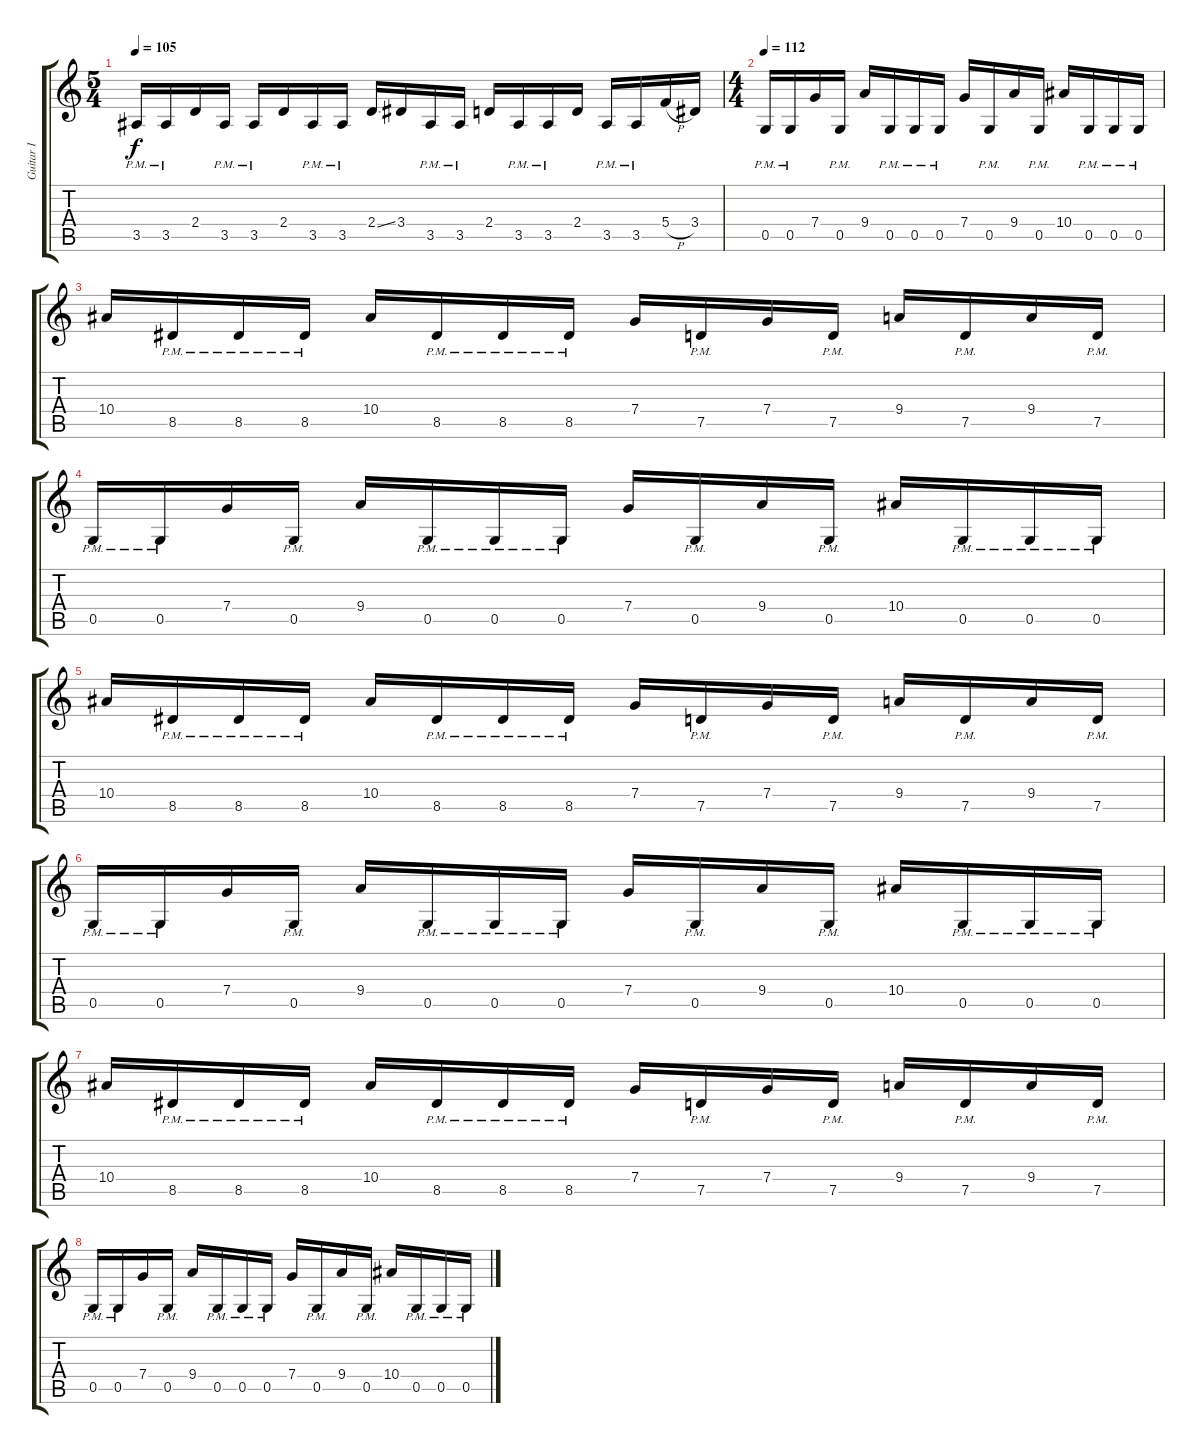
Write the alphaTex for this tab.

\track ("Guitar I" "Guitar I") {instrument distortionguitar}
\staff {score tabs}
\tuning (D4 A3 F3 C3 G2 D2) {hide}
\ts (5 4)
\tempo 105
\clef g2
\ks c
3.5{pm}.16{dy f} 3.5{pm}.16 2.4.16 3.5{pm}.16 3.5{pm}.16 2.4.16 3.5{pm}.16 3.5{pm}.16 2.4{ss}.16 3.4.16 3.5{pm}.16 3.5{pm}.16 2.4.16 3.5{pm}.16 3.5{pm}.16 2.4.16 3.5{pm}.16 3.5{pm}.16 5.4{h}.16 3.4.16 |
\ts (4 4)
\tempo 112
0.5{pm}.16 0.5{pm}.16 7.4.16 0.5{pm}.16 9.4.16 0.5{pm}.16 0.5{pm}.16 0.5{pm}.16 7.4.16 0.5{pm}.16 9.4.16 0.5{pm}.16 10.4.16 0.5{pm}.16 0.5{pm}.16 0.5{pm}.16 |
10.4.16 8.5{pm}.16 8.5{pm}.16 8.5{pm}.16 10.4.16 8.5{pm}.16 8.5{pm}.16 8.5{pm}.16 7.4.16 7.5{pm}.16 7.4.16 7.5{pm}.16 9.4.16 7.5{pm}.16 9.4.16 7.5{pm}.16 |
0.5{pm}.16 0.5{pm}.16 7.4.16 0.5{pm}.16 9.4.16 0.5{pm}.16 0.5{pm}.16 0.5{pm}.16 7.4.16 0.5{pm}.16 9.4.16 0.5{pm}.16 10.4.16 0.5{pm}.16 0.5{pm}.16 0.5{pm}.16 |
10.4.16 8.5{pm}.16 8.5{pm}.16 8.5{pm}.16 10.4.16 8.5{pm}.16 8.5{pm}.16 8.5{pm}.16 7.4.16 7.5{pm}.16 7.4.16 7.5{pm}.16 9.4.16 7.5{pm}.16 9.4.16 7.5{pm}.16 |
0.5{pm}.16 0.5{pm}.16 7.4.16 0.5{pm}.16 9.4.16 0.5{pm}.16 0.5{pm}.16 0.5{pm}.16 7.4.16 0.5{pm}.16 9.4.16 0.5{pm}.16 10.4.16 0.5{pm}.16 0.5{pm}.16 0.5{pm}.16 |
10.4.16 8.5{pm}.16 8.5{pm}.16 8.5{pm}.16 10.4.16 8.5{pm}.16 8.5{pm}.16 8.5{pm}.16 7.4.16 7.5{pm}.16 7.4.16 7.5{pm}.16 9.4.16 7.5{pm}.16 9.4.16 7.5{pm}.16 |
0.5{pm}.16 0.5{pm}.16 7.4.16 0.5{pm}.16 9.4.16 0.5{pm}.16 0.5{pm}.16 0.5{pm}.16 7.4.16 0.5{pm}.16 9.4.16 0.5{pm}.16 10.4.16 0.5{pm}.16 0.5{pm}.16 0.5{pm}.16
